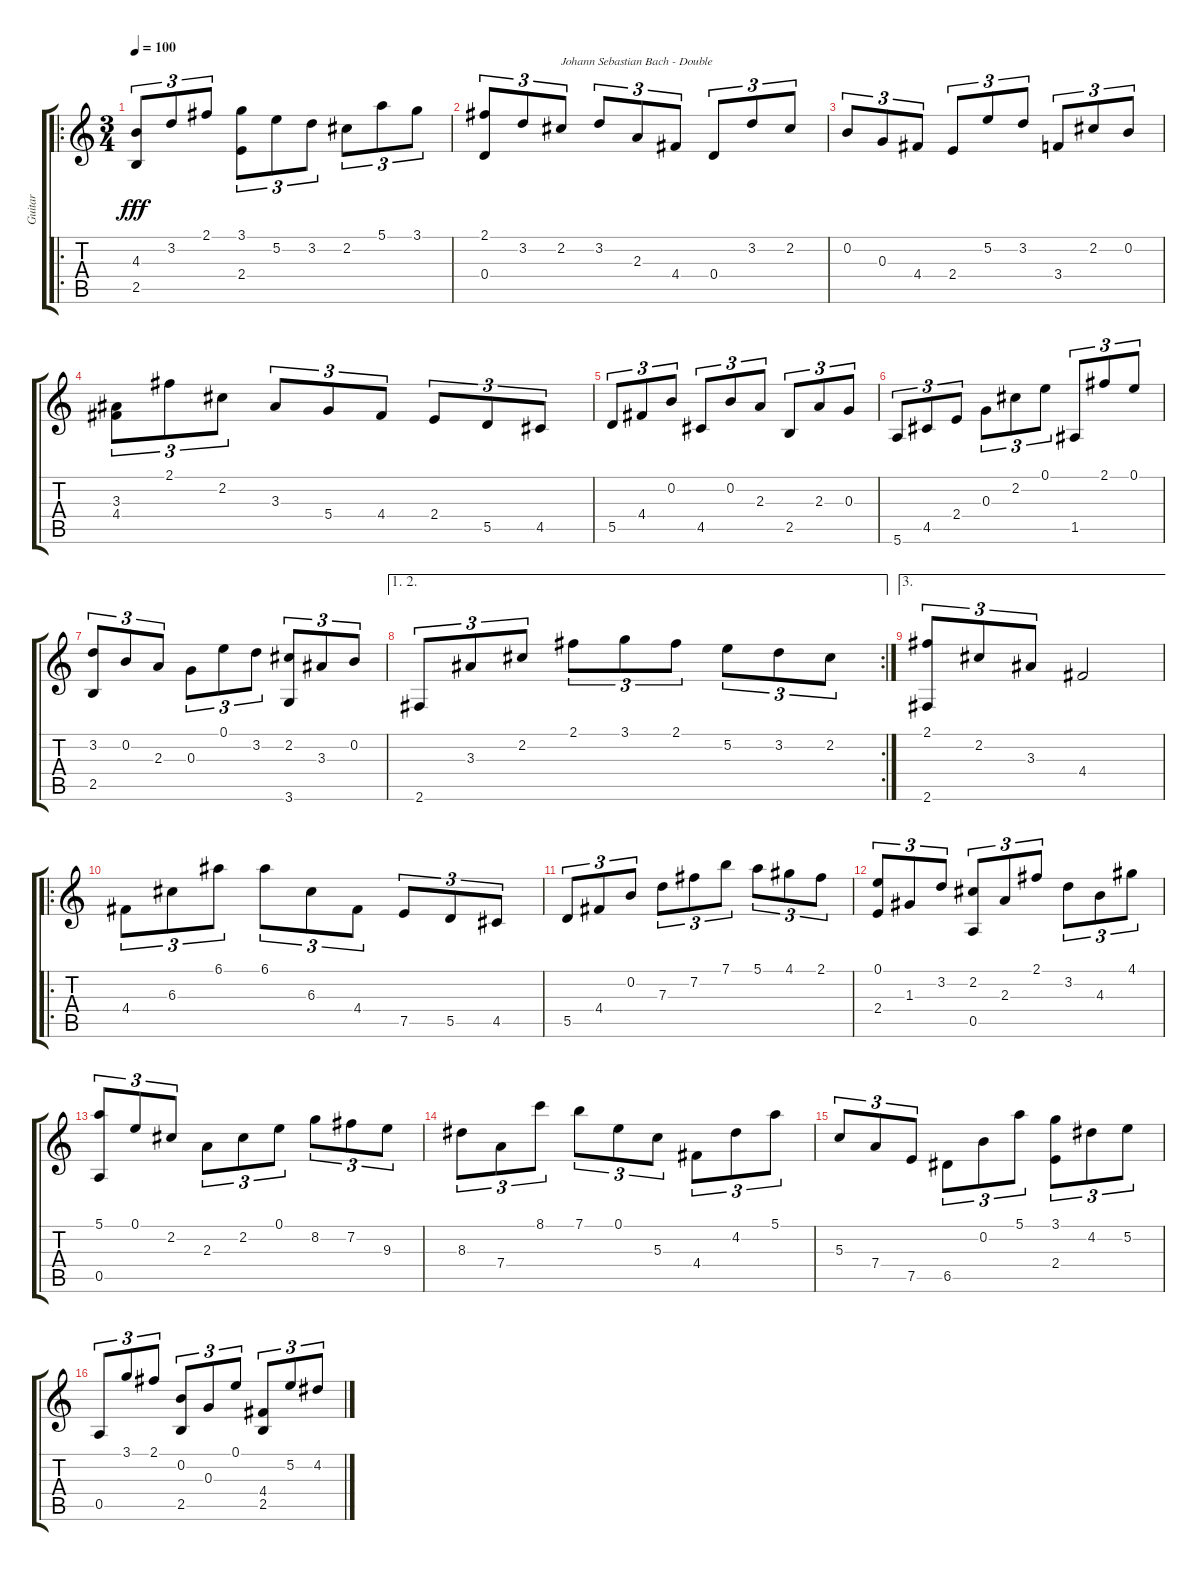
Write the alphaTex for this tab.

\track ("Guitar " "Guitar ") {instrument acousticguitarnylon}
\staff {score tabs}
\tuning (E4 B3 G3 D3 A2 E2) {hide}
\ro
\ts (3 4)
\tempo 100
\clef g2
\ks c
(4.3 2.5).8{tu (3 2) dy fff instrument acousticguitarnylon} 3.2.8{tu (3 2)} 2.1.8{tu (3 2)} (3.1 2.4).8{tu (3 2)} 5.2.8{tu (3 2)} 3.2.8{tu (3 2)} 2.2.8{tu (3 2)} 5.1.8{tu (3 2)} 3.1.8{tu (3 2)} |
(2.1 0.4).8{tu (3 2)} 3.2.8{tu (3 2)} 2.2.8{tu (3 2) txt "Johann Sebastian Bach - Double"} 3.2.8{tu (3 2)} 2.3.8{tu (3 2)} 4.4.8{tu (3 2)} 0.4.8{tu (3 2)} 3.2.8{tu (3 2)} 2.2.8{tu (3 2)} |
0.2.8{tu (3 2)} 0.3.8{tu (3 2)} 4.4.8{tu (3 2)} 2.4.8{tu (3 2)} 5.2.8{tu (3 2)} 3.2.8{tu (3 2)} 3.4.8{tu (3 2)} 2.2.8{tu (3 2)} 0.2.8{tu (3 2)} |
(3.3 4.4).8{tu (3 2)} 2.1.8{tu (3 2)} 2.2.8{tu (3 2)} 3.3.8{tu (3 2)} 5.4.8{tu (3 2)} 4.4.8{tu (3 2)} 2.4.8{tu (3 2)} 5.5.8{tu (3 2)} 4.5.8{tu (3 2)} |
5.5.8{tu (3 2)} 4.4.8{tu (3 2)} 0.2.8{tu (3 2)} 4.5.8{tu (3 2)} 0.2.8{tu (3 2)} 2.3.8{tu (3 2)} 2.5.8{tu (3 2)} 2.3.8{tu (3 2)} 0.3.8{tu (3 2)} |
5.6.8{tu (3 2)} 4.5.8{tu (3 2)} 2.4.8{tu (3 2)} 0.3.8{tu (3 2)} 2.2.8{tu (3 2)} 0.1.8{tu (3 2)} 1.5.8{tu (3 2)} 2.1.8{tu (3 2)} 0.1.8{tu (3 2)} |
(3.2 2.5).8{tu (3 2)} 0.2.8{tu (3 2)} 2.3.8{tu (3 2)} 0.3.8{tu (3 2)} 0.1.8{tu (3 2)} 3.2.8{tu (3 2)} (2.2 3.6).8{tu (3 2)} 3.3.8{tu (3 2)} 0.2.8{tu (3 2)} |
\ae (1 2)
\rc 2
2.6.8{tu (3 2)} 3.3.8{tu (3 2)} 2.2.8{tu (3 2)} 2.1.8{tu (3 2)} 3.1.8{tu (3 2)} 2.1.8{tu (3 2)} 5.2.8{tu (3 2)} 3.2.8{tu (3 2)} 2.2.8{tu (3 2)} |
\ae 3
(2.1 2.6).8{tu (3 2)} 2.2.8{tu (3 2)} 3.3.8{tu (3 2)} 4.4.2 |
\ro
4.4.8{tu (3 2)} 6.3.8{tu (3 2)} 6.1.8{tu (3 2)} 6.1.8{tu (3 2)} 6.3.8{tu (3 2)} 4.4.8{tu (3 2)} 7.5.8{tu (3 2)} 5.5.8{tu (3 2)} 4.5.8{tu (3 2)} |
5.5.8{tu (3 2)} 4.4.8{tu (3 2)} 0.2.8{tu (3 2)} 7.3.8{tu (3 2)} 7.2.8{tu (3 2)} 7.1.8{tu (3 2)} 5.1.8{tu (3 2)} 4.1.8{tu (3 2)} 2.1.8{tu (3 2)} |
(0.1 2.4).8{tu (3 2)} 1.3.8{tu (3 2)} 3.2.8{tu (3 2)} (2.2 0.5).8{tu (3 2)} 2.3.8{tu (3 2)} 2.1.8{tu (3 2)} 3.2.8{tu (3 2)} 4.3.8{tu (3 2)} 4.1.8{tu (3 2)} |
(5.1 0.5).8{tu (3 2)} 0.1.8{tu (3 2)} 2.2.8{tu (3 2)} 2.3.8{tu (3 2)} 2.2.8{tu (3 2)} 0.1.8{tu (3 2)} 8.2.8{tu (3 2)} 7.2.8{tu (3 2)} 9.3.8{tu (3 2)} |
8.3.8{tu (3 2)} 7.4.8{tu (3 2)} 8.1.8{tu (3 2)} 7.1.8{tu (3 2)} 0.1.8{tu (3 2)} 5.3.8{tu (3 2)} 4.4.8{tu (3 2)} 4.2.8{tu (3 2)} 5.1.8{tu (3 2)} |
5.3.8{tu (3 2)} 7.4.8{tu (3 2)} 7.5.8{tu (3 2)} 6.5.8{tu (3 2)} 0.2.8{tu (3 2)} 5.1.8{tu (3 2)} (3.1 2.4).8{tu (3 2)} 4.2.8{tu (3 2)} 5.2.8{tu (3 2)} |
0.5.8{tu (3 2)} 3.1.8{tu (3 2)} 2.1.8{tu (3 2)} (0.2 2.5).8{tu (3 2)} 0.3.8{tu (3 2)} 0.1.8{tu (3 2)} (4.4 2.5).8{tu (3 2)} 5.2.8{tu (3 2)} 4.2.8{tu (3 2)}
